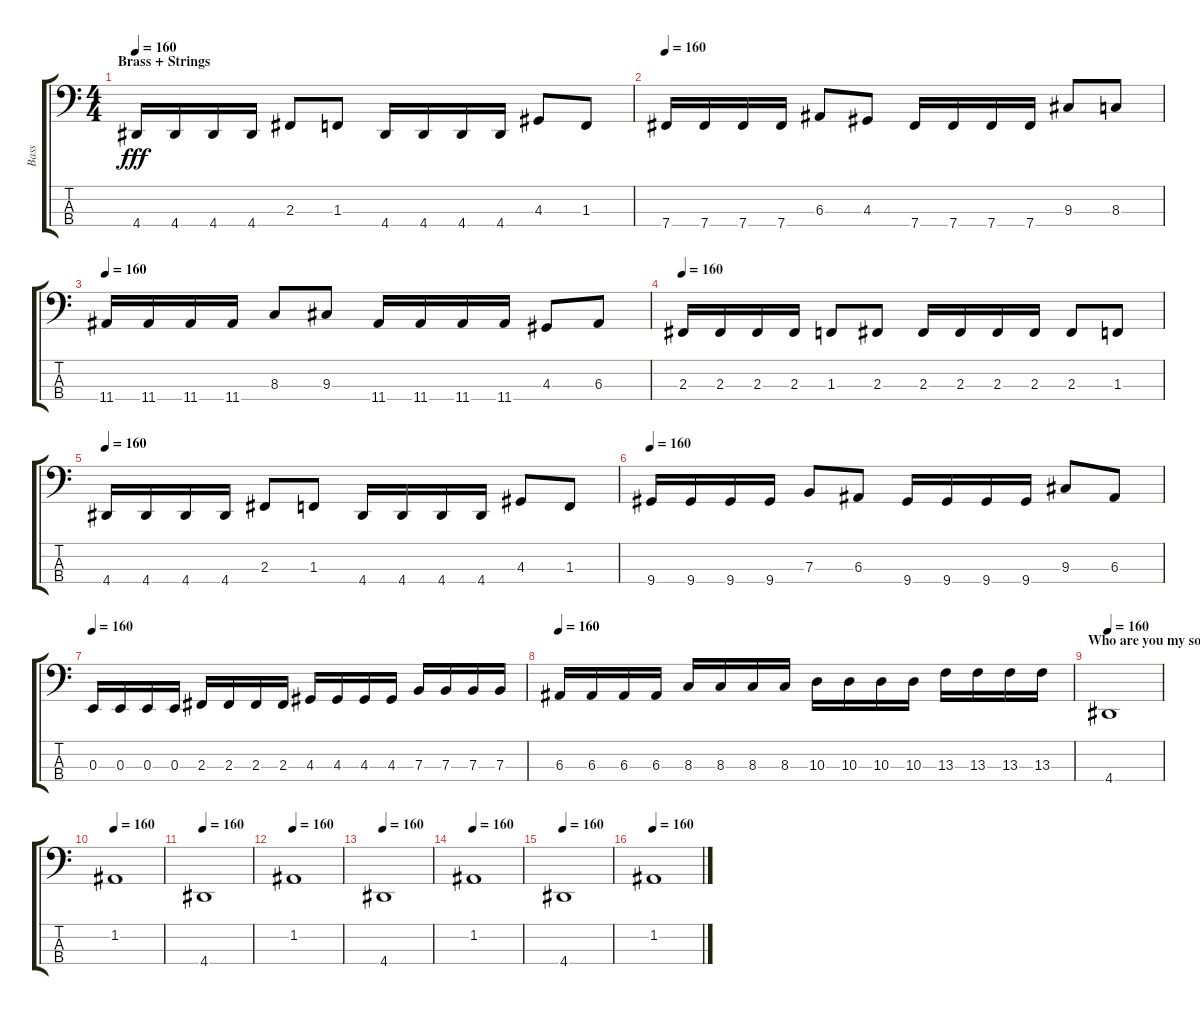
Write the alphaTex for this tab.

\track ("Bass" "Bass") {instrument electricbassfinger}
\staff {score tabs}
\tuning (D2 A1 E1 B0) {hide}
\ts (4 4)
\section ("" "Brass + Strings")
\tempo 160
\clef f4
\ks c
4.4.16{dy fff} 4.4.16 4.4.16 4.4.16 2.3.8 1.3.8 4.4.16 4.4.16 4.4.16 4.4.16 4.3.8 1.3.8 |
\tempo 160
7.4.16 7.4.16 7.4.16 7.4.16 6.3.8 4.3.8 7.4.16 7.4.16 7.4.16 7.4.16 9.3.8 8.3.8 |
\tempo 160
11.4.16 11.4.16 11.4.16 11.4.16 8.3.8 9.3.8 11.4.16 11.4.16 11.4.16 11.4.16 4.3.8 6.3.8 |
\tempo 160
2.3.16 2.3.16 2.3.16 2.3.16 1.3.8 2.3.8 2.3.16 2.3.16 2.3.16 2.3.16 2.3.8 1.3.8 |
\tempo 160
4.4.16 4.4.16 4.4.16 4.4.16 2.3.8 1.3.8 4.4.16 4.4.16 4.4.16 4.4.16 4.3.8 1.3.8 |
\tempo 160
9.4.16 9.4.16 9.4.16 9.4.16 7.3.8 6.3.8 9.4.16 9.4.16 9.4.16 9.4.16 9.3.8 6.3.8 |
\tempo 160
0.3.16 0.3.16 0.3.16 0.3.16 2.3.16 2.3.16 2.3.16 2.3.16 4.3.16 4.3.16 4.3.16 4.3.16 7.3.16 7.3.16 7.3.16 7.3.16 |
\tempo 160
6.3.16 6.3.16 6.3.16 6.3.16 8.3.16 8.3.16 8.3.16 8.3.16 10.3.16 10.3.16 10.3.16 10.3.16 13.3.16 13.3.16 13.3.16 13.3.16 |
\section ("" "Who are you my son?")
\tempo 160
4.4.1 |
\tempo 160
1.2.1 |
\tempo 160
4.4.1 |
\tempo 160
1.2.1 |
\tempo 160
4.4.1 |
\tempo 160
1.2.1 |
\tempo 160
4.4.1 |
\tempo 160
1.2.1
